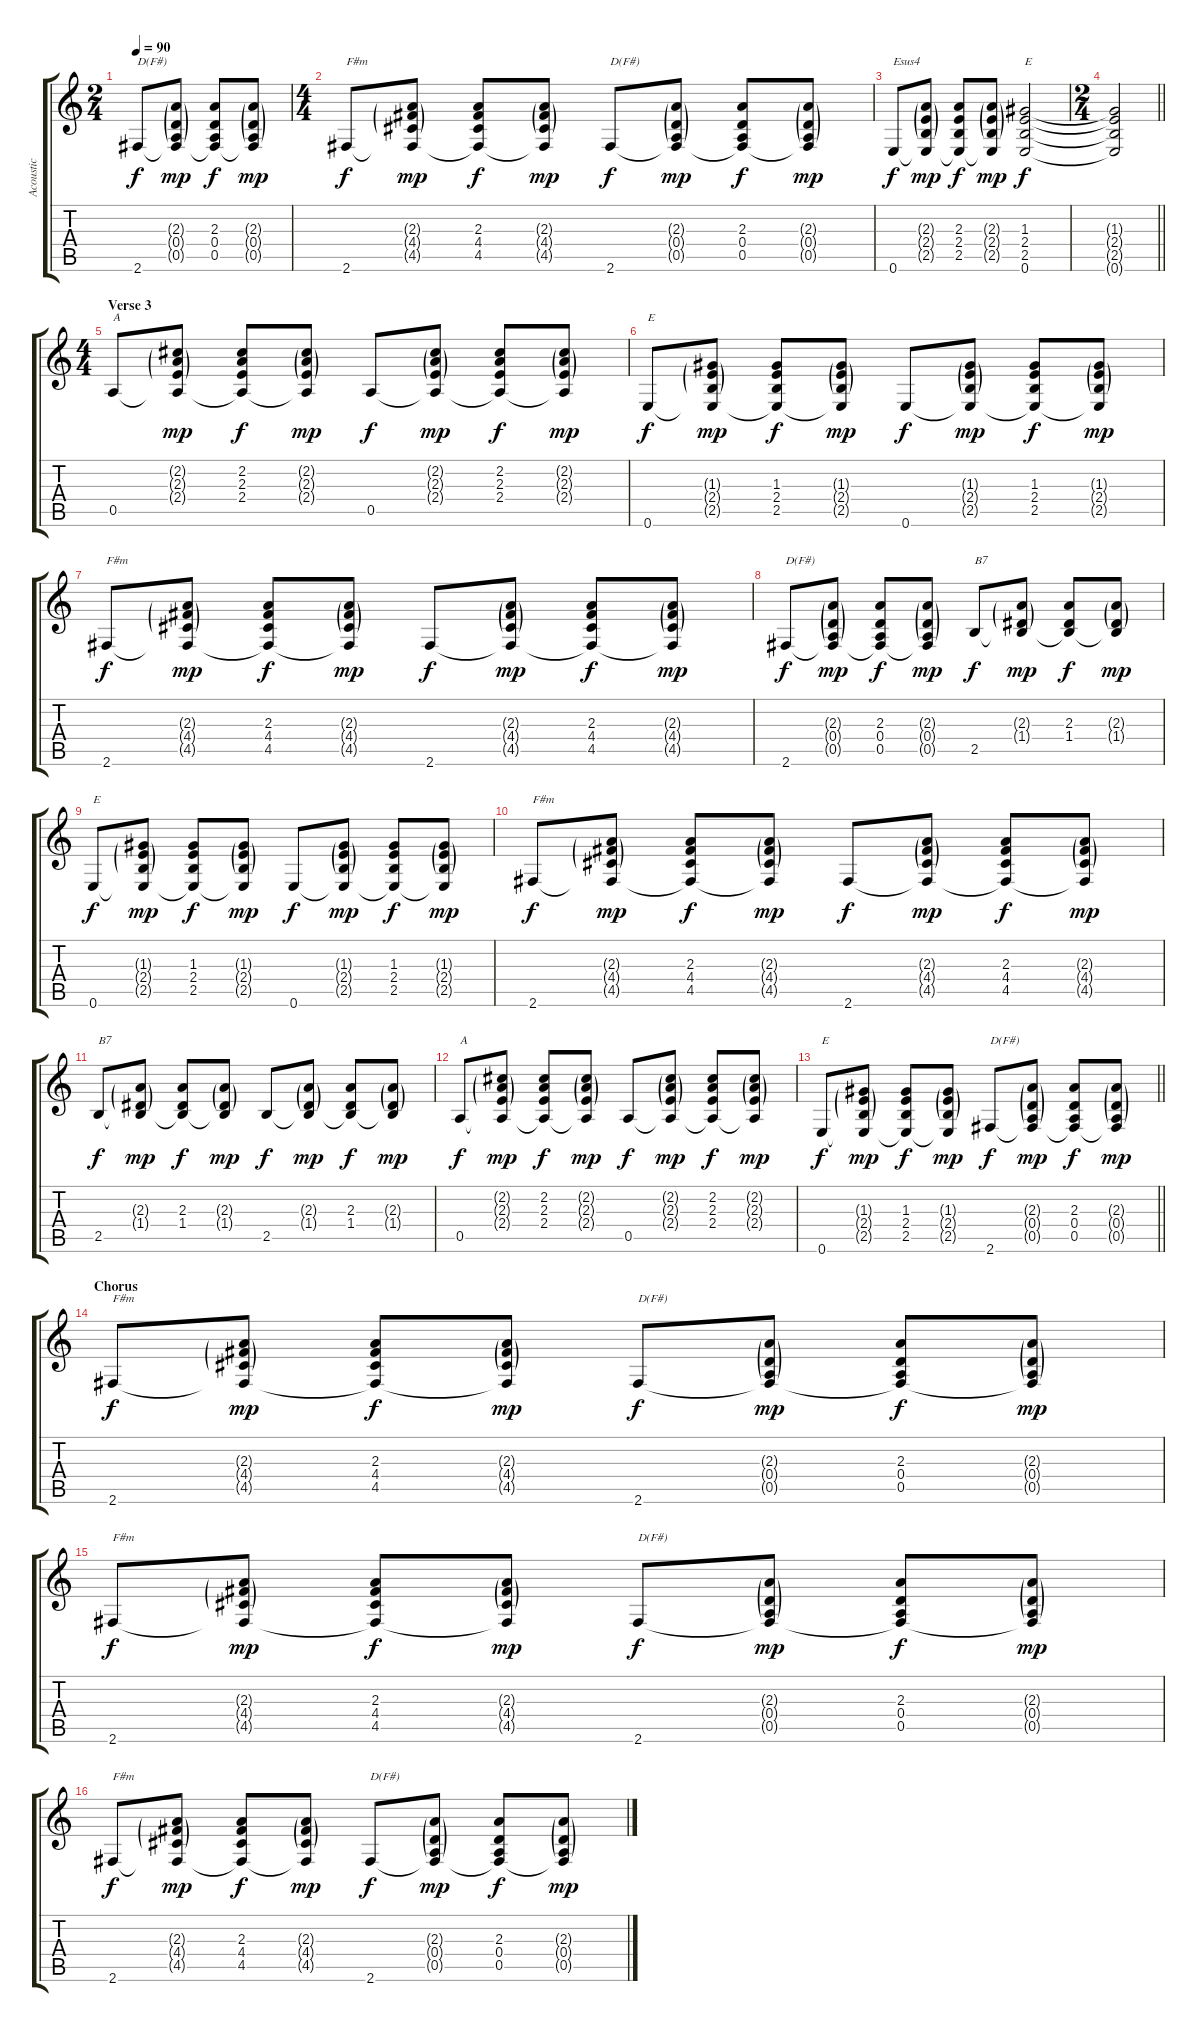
\track ("Acoustic" "Acoustic") {instrument acousticguitarsteel}
\staff {score tabs}
\tuning (E4 B3 G3 D3 A2 E2) {hide}
\ts (2 4)
\tempo 90
\clef g2
\ks c
2.6.8{txt "D(F#)" dy f} (2.3{g} 0.4{g} 0.5{g} 2.6{t}).8{dy mp} (2.3 0.4 0.5 2.6{t}).8{dy f} (2.3{g} 0.4{g} 0.5{g} 2.6{t}).8{dy mp} |
\ts (4 4)
2.6.8{txt "F#m" dy f} (2.3{g} 4.4{g} 4.5{g} 2.6{t}).8{dy mp} (2.3 4.4 4.5 2.6{t}).8{dy f} (2.3{g} 4.4{g} 4.5{g} 2.6{t}).8{dy mp} 2.6.8{txt "D(F#)" dy f} (2.3{g} 0.4{g} 0.5{g} 2.6{t}).8{dy mp} (2.3 0.4 0.5 2.6{t}).8{dy f} (2.3{g} 0.4{g} 0.5{g} 2.6{t}).8{dy mp} |
0.6.8{txt "Esus4" dy f} (2.3{g} 2.4{g} 2.5{g} 0.6{t}).8{dy mp} (2.3 2.4 2.5 0.6{t}).8{dy f} (2.3{g} 2.4{g} 2.5{g} 0.6{t}).8{dy mp} (1.3 2.4 2.5 0.6).2{txt "E" dy f} |
\ts (2 4)
\barLineRight lightlight
(1.3{t} 2.4{t} 2.5{t} 0.6{t}).2 |
\ts (4 4)
\section ("" "Verse 3")
0.5.8{txt "A"} (2.2{g} 2.3{g} 2.4{g} 0.5{t}).8{dy mp} (2.2 2.3 2.4 0.5{t}).8{dy f} (2.2{g} 2.3{g} 2.4{g} 0.5{t}).8{dy mp} 0.5.8{dy f} (2.2{g} 2.3{g} 2.4{g} 0.5{t}).8{dy mp} (2.2 2.3 2.4 0.5{t}).8{dy f} (2.2{g} 2.3{g} 2.4{g} 0.5{t}).8{dy mp} |
0.6.8{txt "E" dy f} (1.3{g} 2.4{g} 2.5{g} 0.6{t}).8{dy mp} (1.3 2.4 2.5 0.6{t}).8{dy f} (1.3{g} 2.4{g} 2.5{g} 0.6{t}).8{dy mp} 0.6.8{dy f} (1.3{g} 2.4{g} 2.5{g} 0.6{t}).8{dy mp} (1.3 2.4 2.5 0.6{t}).8{dy f} (1.3{g} 2.4{g} 2.5{g} 0.6{t}).8{dy mp} |
2.6.8{txt "F#m" dy f} (2.3{g} 4.4{g} 4.5{g} 2.6{t}).8{dy mp} (2.3 4.4 4.5 2.6{t}).8{dy f} (2.3{g} 4.4{g} 4.5{g} 2.6{t}).8{dy mp} 2.6.8{dy f} (2.3{g} 4.4{g} 4.5{g} 2.6{t}).8{dy mp} (2.3 4.4 4.5 2.6{t}).8{dy f} (2.3{g} 4.4{g} 4.5{g} 2.6{t}).8{dy mp} |
2.6.8{txt "D(F#)" dy f} (2.3{g} 0.4{g} 0.5{g} 2.6{t}).8{dy mp} (2.3 0.4 0.5 2.6{t}).8{dy f} (2.3{g} 0.4{g} 0.5{g} 2.6{t}).8{dy mp} 2.5.8{txt "B7" dy f} (2.3{g} 1.4{g} 2.5{t}).8{dy mp} (2.3 1.4 2.5{t}).8{dy f} (2.3{g} 1.4{g} 2.5{t}).8{dy mp} |
0.6.8{txt "E" dy f} (1.3{g} 2.4{g} 2.5{g} 0.6{t}).8{dy mp} (1.3 2.4 2.5 0.6{t}).8{dy f} (1.3{g} 2.4{g} 2.5{g} 0.6{t}).8{dy mp} 0.6.8{dy f} (1.3{g} 2.4{g} 2.5{g} 0.6{t}).8{dy mp} (1.3 2.4 2.5 0.6{t}).8{dy f} (1.3{g} 2.4{g} 2.5{g} 0.6{t}).8{dy mp} |
2.6.8{txt "F#m" dy f} (2.3{g} 4.4{g} 4.5{g} 2.6{t}).8{dy mp} (2.3 4.4 4.5 2.6{t}).8{dy f} (2.3{g} 4.4{g} 4.5{g} 2.6{t}).8{dy mp} 2.6.8{dy f} (2.3{g} 4.4{g} 4.5{g} 2.6{t}).8{dy mp} (2.3 4.4 4.5 2.6{t}).8{dy f} (2.3{g} 4.4{g} 4.5{g} 2.6{t}).8{dy mp} |
2.5.8{txt "B7" dy f} (2.3{g} 1.4{g} 2.5{t}).8{dy mp} (2.3 1.4 2.5{t}).8{dy f} (2.3{g} 1.4{g} 2.5{t}).8{dy mp} 2.5.8{dy f} (2.3{g} 1.4{g} 2.5{t}).8{dy mp} (2.3 1.4 2.5{t}).8{dy f} (2.3{g} 1.4{g} 2.5{t}).8{dy mp} |
0.5.8{txt "A" dy f} (2.2{g} 2.3{g} 2.4{g} 0.5{t}).8{dy mp} (2.2 2.3 2.4 0.5{t}).8{dy f} (2.2{g} 2.3{g} 2.4{g} 0.5{t}).8{dy mp} 0.5.8{dy f} (2.2{g} 2.3{g} 2.4{g} 0.5{t}).8{dy mp} (2.2 2.3 2.4 0.5{t}).8{dy f} (2.2{g} 2.3{g} 2.4{g} 0.5{t}).8{dy mp} |
\barLineRight lightlight
0.6.8{txt "E" dy f} (1.3{g} 2.4{g} 2.5{g} 0.6{t}).8{dy mp} (1.3 2.4 2.5 0.6{t}).8{dy f} (1.3{g} 2.4{g} 2.5{g} 0.6{t}).8{dy mp} 2.6.8{txt "D(F#)" dy f} (2.3{g} 0.4{g} 0.5{g} 2.6{t}).8{dy mp} (2.3 0.4 0.5 2.6{t}).8{dy f} (2.3{g} 0.4{g} 0.5{g} 2.6{t}).8{dy mp} |
\section ("" "Chorus")
2.6.8{txt "F#m" dy f} (2.3{g} 4.4{g} 4.5{g} 2.6{t}).8{dy mp} (2.3 4.4 4.5 2.6{t}).8{dy f} (2.3{g} 4.4{g} 4.5{g} 2.6{t}).8{dy mp} 2.6.8{txt "D(F#)" dy f} (2.3{g} 0.4{g} 0.5{g} 2.6{t}).8{dy mp} (2.3 0.4 0.5 2.6{t}).8{dy f} (2.3{g} 0.4{g} 0.5{g} 2.6{t}).8{dy mp} |
2.6.8{txt "F#m" dy f} (2.3{g} 4.4{g} 4.5{g} 2.6{t}).8{dy mp} (2.3 4.4 4.5 2.6{t}).8{dy f} (2.3{g} 4.4{g} 4.5{g} 2.6{t}).8{dy mp} 2.6.8{txt "D(F#)" dy f} (2.3{g} 0.4{g} 0.5{g} 2.6{t}).8{dy mp} (2.3 0.4 0.5 2.6{t}).8{dy f} (2.3{g} 0.4{g} 0.5{g} 2.6{t}).8{dy mp} |
2.6.8{txt "F#m" dy f} (2.3{g} 4.4{g} 4.5{g} 2.6{t}).8{dy mp} (2.3 4.4 4.5 2.6{t}).8{dy f} (2.3{g} 4.4{g} 4.5{g} 2.6{t}).8{dy mp} 2.6.8{txt "D(F#)" dy f} (2.3{g} 0.4{g} 0.5{g} 2.6{t}).8{dy mp} (2.3 0.4 0.5 2.6{t}).8{dy f} (2.3{g} 0.4{g} 0.5{g} 2.6{t}).8{dy mp}
